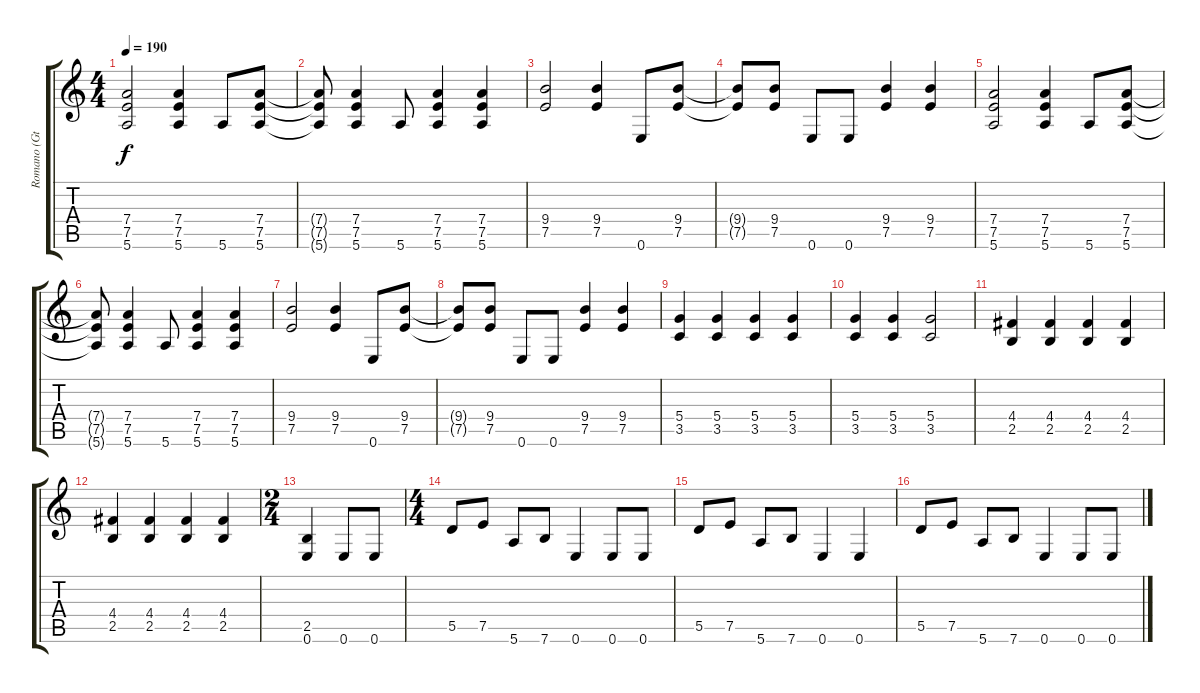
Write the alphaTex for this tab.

\track ("Romano (Gtr 2)" "Romano (Gt") {instrument distortionguitar}
\staff {score tabs}
\tuning (E4 B3 G3 D3 A2 E2) {hide}
\ts (4 4)
\tempo 190
\clef g2
\ks c
(7.4 7.5 5.6).2{dy f} (7.4 7.5 5.6).4 5.6.8 (7.4 7.5 5.6).8 |
(7.4{t} 7.5{t} 5.6{t}).8 (7.4 7.5 5.6).4 5.6.8 (7.4 7.5 5.6).4 (7.4 7.5 5.6).4 |
(9.4 7.5).2 (9.4 7.5).4 0.6.8 (9.4 7.5).8 |
(9.4{t} 7.5{t}).8 (9.4 7.5).8 0.6.8 0.6.8 (9.4 7.5).4 (9.4 7.5).4 |
(7.4 7.5 5.6).2 (7.4 7.5 5.6).4 5.6.8 (7.4 7.5 5.6).8 |
(7.4{t} 7.5{t} 5.6{t}).8 (7.4 7.5 5.6).4 5.6.8 (7.4 7.5 5.6).4 (7.4 7.5 5.6).4 |
(9.4 7.5).2 (9.4 7.5).4 0.6.8 (9.4 7.5).8 |
(9.4{t} 7.5{t}).8 (9.4 7.5).8 0.6.8 0.6.8 (9.4 7.5).4 (9.4 7.5).4 |
(5.4 3.5).4 (5.4 3.5).4 (5.4 3.5).4 (5.4 3.5).4 |
(5.4 3.5).4 (5.4 3.5).4 (5.4 3.5).2 |
(4.4 2.5).4 (4.4 2.5).4 (4.4 2.5).4 (4.4 2.5).4 |
(4.4 2.5).4 (4.4 2.5).4 (4.4 2.5).4 (4.4 2.5).4 |
\ts (2 4)
(2.5 0.6).4 0.6.8 0.6.8 |
\ts (4 4)
5.5.8 7.5.8 5.6.8 7.6.8 0.6.4 0.6.8 0.6.8 |
5.5.8 7.5.8 5.6.8 7.6.8 0.6.4 0.6.4 |
5.5.8 7.5.8 5.6.8 7.6.8 0.6.4 0.6.8 0.6.8
